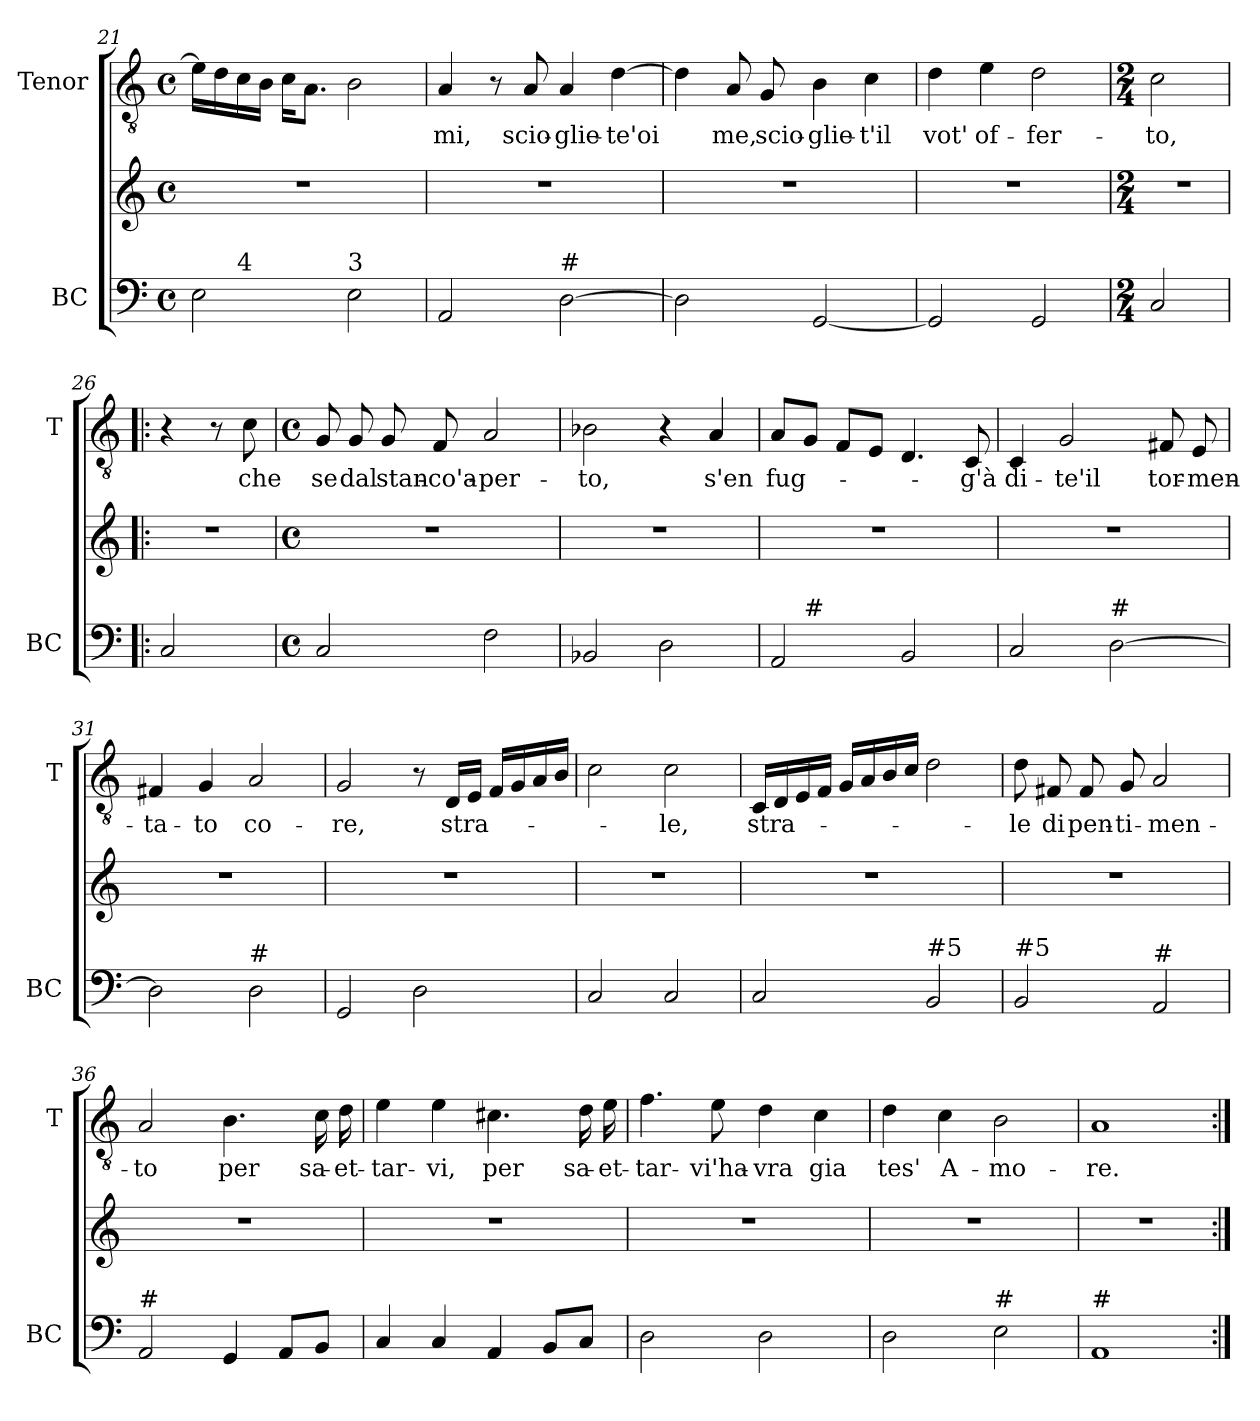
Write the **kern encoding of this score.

**kern	**kern	**kern	**text
*part2	*part2	*part1	*part1
*staff3	*staff2	*staff1	*staff1
*I"BC	*	*I"Tenor	*
*I'BC	*	*I'T	*
!!LO:LB:g=z
*clefF4	*clefG2	*clefGv2	*
*k[]	*k[]	*k[]	*
*C:	*C:	*C:	*
*M4/4	*M4/4	*M4/4	*
*met(c)	*met(c)	*met(c)	*
=21	=21	=21	=21
*^	*	*	*
2E\	8ryy	1r	16e\LL]	.
.	.	.	16d\	.
!	!LO:TX:a:t=4	!	!	!
.	2..ryy	.	16c\	.
.	.	.	16B\JJ	.
.	.	.	16c\KL	.
.	.	.	8.A\J	.
!LO:TX:a:t=3	!	!	!	!
2E\	.	.	2B\	.
=22	=22	=22	=22	=22
!LO:TX:a:t=#	!	!	!	!
!	!	!	!	!LO:LY:b
*v	*v	*	*	*
2AA/	1r	4A/	-mi,
.	.	8r	.
!	!	!	!LO:LY:b
.	.	8A/	scio-
!LO:TX:a:t=#	!	!	!
!	!	!	!LO:LY:b
[2D\	.	4A/	-glie-
!	!	!	!LO:LY:b
.	.	[4d\	-te'oi
=23	=23	=23	=23
2D\]	1r	4d\]	.
!	!	!	!LO:LY:b
.	.	8A/	me,
!	!	!	!LO:LY:b
.	.	8G/	scio-
!	!	!	!LO:LY:b
[2GG/	.	4B\	-glie-
!	!	!	!LO:LY:b
.	.	4c\	-t'il
=24	=24	=24	=24
!	!	!	!LO:LY:b
2GG/]	1r	4d\	vot'
!	!	!	!LO:LY:b
.	.	4e\	of-
!	!	!	!LO:LY:b
2GG/	.	2d\	-fer-
=25	=25	=25	=25
*M2/4	*M2/4	*M2/4	*
!	!	!	!LO:LY:b
2C/	2r	2c\	-to,
!!LO:LB:g=z
=26!|:	=26!|:	=26!|:	=26!|:
2C/	2r	4r	.
.	.	8r	.
!	!	!	!LO:LY:b
.	.	8c\	che
=27	=27	=27	=27
*M4/4	*M4/4	*M4/4	*
*met(c)	*met(c)	*met(c)	*
!	!	!	!LO:LY:b
2C/	1r	8G/	se
!	!	!	!LO:LY:b
.	.	8G/	dal
!	!	!	!LO:LY:b
.	.	8G/	stan-
!	!	!	!LO:LY:b
.	.	8F/	-co'a-
!	!	!	!LO:LY:b
2F\	.	2A/	-per-
=28	=28	=28	=28
!	!	!	!LO:LY:b
2BB-X/	1r	2B-X\	-to,
2D\	.	4r	.
!	!	!	!LO:LY:b
.	.	4A/	s'en
=29	=29	=29	=29
!	!	!	!LO:LY:b
*^	*	*	*
2AA/	8ryy	1r	8A/L	fug-
!	!LO:TX:a:t=#	!	!	!
.	2..ryy	.	8G/J	.
.	.	.	8F/L	.
.	.	.	8E/J	.
2BB/	.	.	4.D/	.
!	!	!	!	!LO:LY:b
.	.	.	8C/	-g'à
=30	=30	=30	=30	=30
!	!	!	!	!LO:LY:b
*v	*v	*	*	*
2C/	1r	4C/	di-
!	!	!	!LO:LY:b
.	.	2G/	-te'il
!LO:TX:a:t=#	!	!	!
[2D\	.	.	.
!	!	!	!LO:LY:b
.	.	8F#X/	tor-
!	!	!	!LO:LY:b
.	.	8E/	-men-
!!LO:PB:g=z
=31	=31	=31	=31
!	!	!	!LO:LY:b
2D\]	1r	4F#X/	-ta-
!	!	!	!LO:LY:b
.	.	4G/	-to
!LO:TX:a:t=#	!	!	!
!	!	!	!LO:LY:b
2D\	.	2A/	co-
=32	=32	=32	=32
!	!	!	!LO:LY:b
2GG/	1r	2G/	-re,
2D\	.	8r	.
!	!	!	!LO:LY:b
.	.	16D/LL	stra-
.	.	16E/JJ	.
.	.	16F/LL	.
.	.	16G/	.
.	.	16A/	.
.	.	16B/JJ	.
=33	=33	=33	=33
2C/	1r	2c\	.
!	!	!	!LO:LY:b
2C/	.	2c\	-le,
=34	=34	=34	=34
!	!	!	!LO:LY:b
2C/	1r	16C/LL	stra-
.	.	16D/	.
.	.	16E/	.
.	.	16F/JJ	.
.	.	16G/LL	.
.	.	16A/	.
.	.	16B/	.
.	.	16c/JJ	.
!LO:TX:a:t=#5	!	!	!
2BB/	.	2d\	.
=35	=35	=35	=35
!LO:TX:a:t=#5	!	!	!
!	!	!	!LO:LY:b
2BB/	1r	8d\	-le
!	!	!	!LO:LY:b
.	.	8F#X/	di
!	!	!	!LO:LY:b
.	.	8F#/	pen-
!	!	!	!LO:LY:b
.	.	8G/	-ti-
!LO:TX:a:t=#	!	!	!
!	!	!	!LO:LY:b
2AA/	.	2A/	-men-
!!LO:LB:g=z
=36	=36	=36	=36
!LO:TX:a:t=#	!	!	!
!	!	!	!LO:LY:b
2AA/	1r	2A/	-to
!	!	!	!LO:LY:b
4GG/	.	4.B\	per
8AA/L	.	.	.
!	!	!	!LO:LY:b
8BB/J	.	16c\	sa-
!	!	!	!LO:LY:b
.	.	16d\	-et-
=37	=37	=37	=37
!	!	!	!LO:LY:b
4C/	1r	4e\	-tar-
!	!	!	!LO:LY:b
4C/	.	4e\	-vi,
!	!	!	!LO:LY:b
4AA/	.	4.c#X\	per
8BB/L	.	.	.
!	!	!	!LO:LY:b
8C/J	.	16d\	sa-
!	!	!	!LO:LY:b
.	.	16e\	-et-
=38	=38	=38	=38
!	!	!	!LO:LY:b
2D\	1r	4.f\	-tar-
!	!	!	!LO:LY:b
.	.	8e\	-vi'ha-
!	!	!	!LO:LY:b
2D\	.	4d\	-vra
!	!	!	!LO:LY:b
.	.	4c\	gia
=39	=39	=39	=39
!	!	!	!LO:LY:b
2D\	1r	4d\	tes'
!	!	!	!LO:LY:b
.	.	4c\	A-
!LO:TX:a:t=#	!	!	!
!	!	!	!LO:LY:b
2E\	.	2B\	-mo-
=40	=40	=40	=40
!LO:TX:a:t=#	!	!	!
!	!	!	!LO:LY:b
1AA	1r	1A	-re.
=:|!	=:|!	=:|!	=:|!
*-	*-	*-	*-
